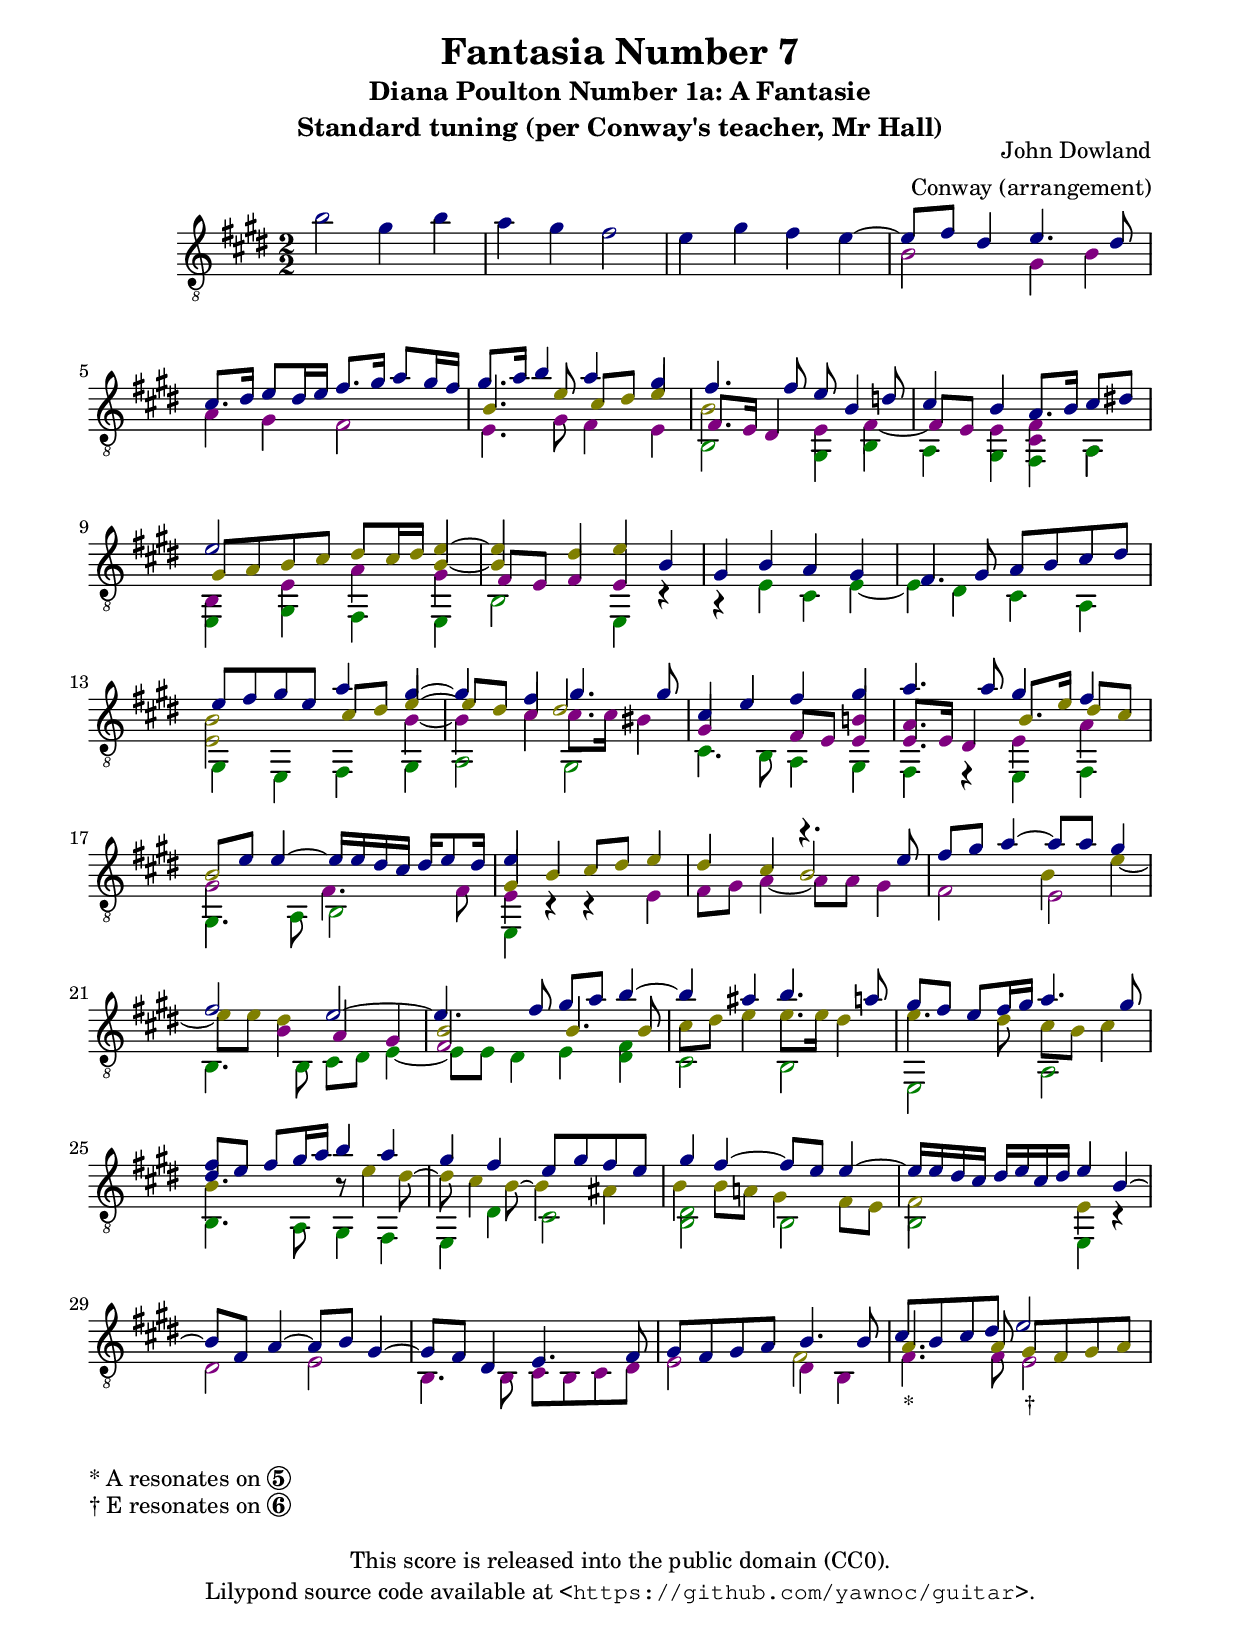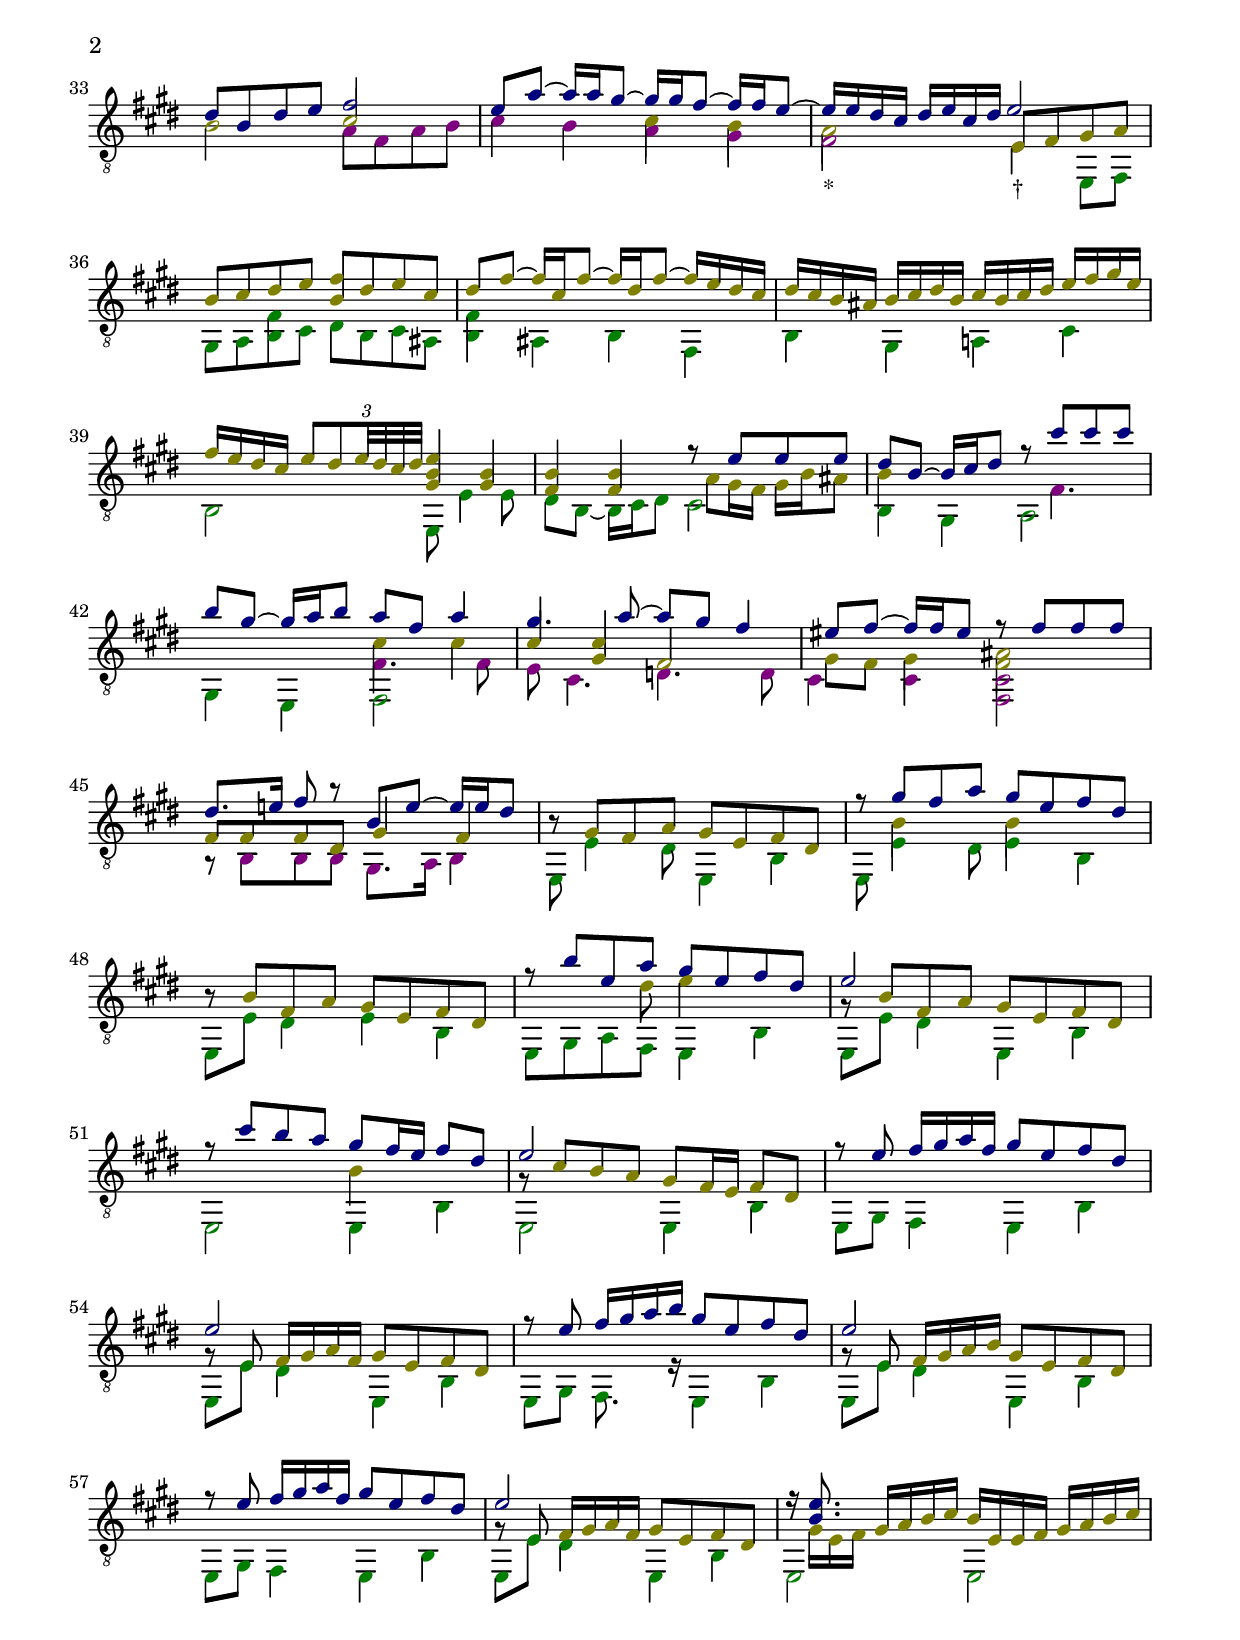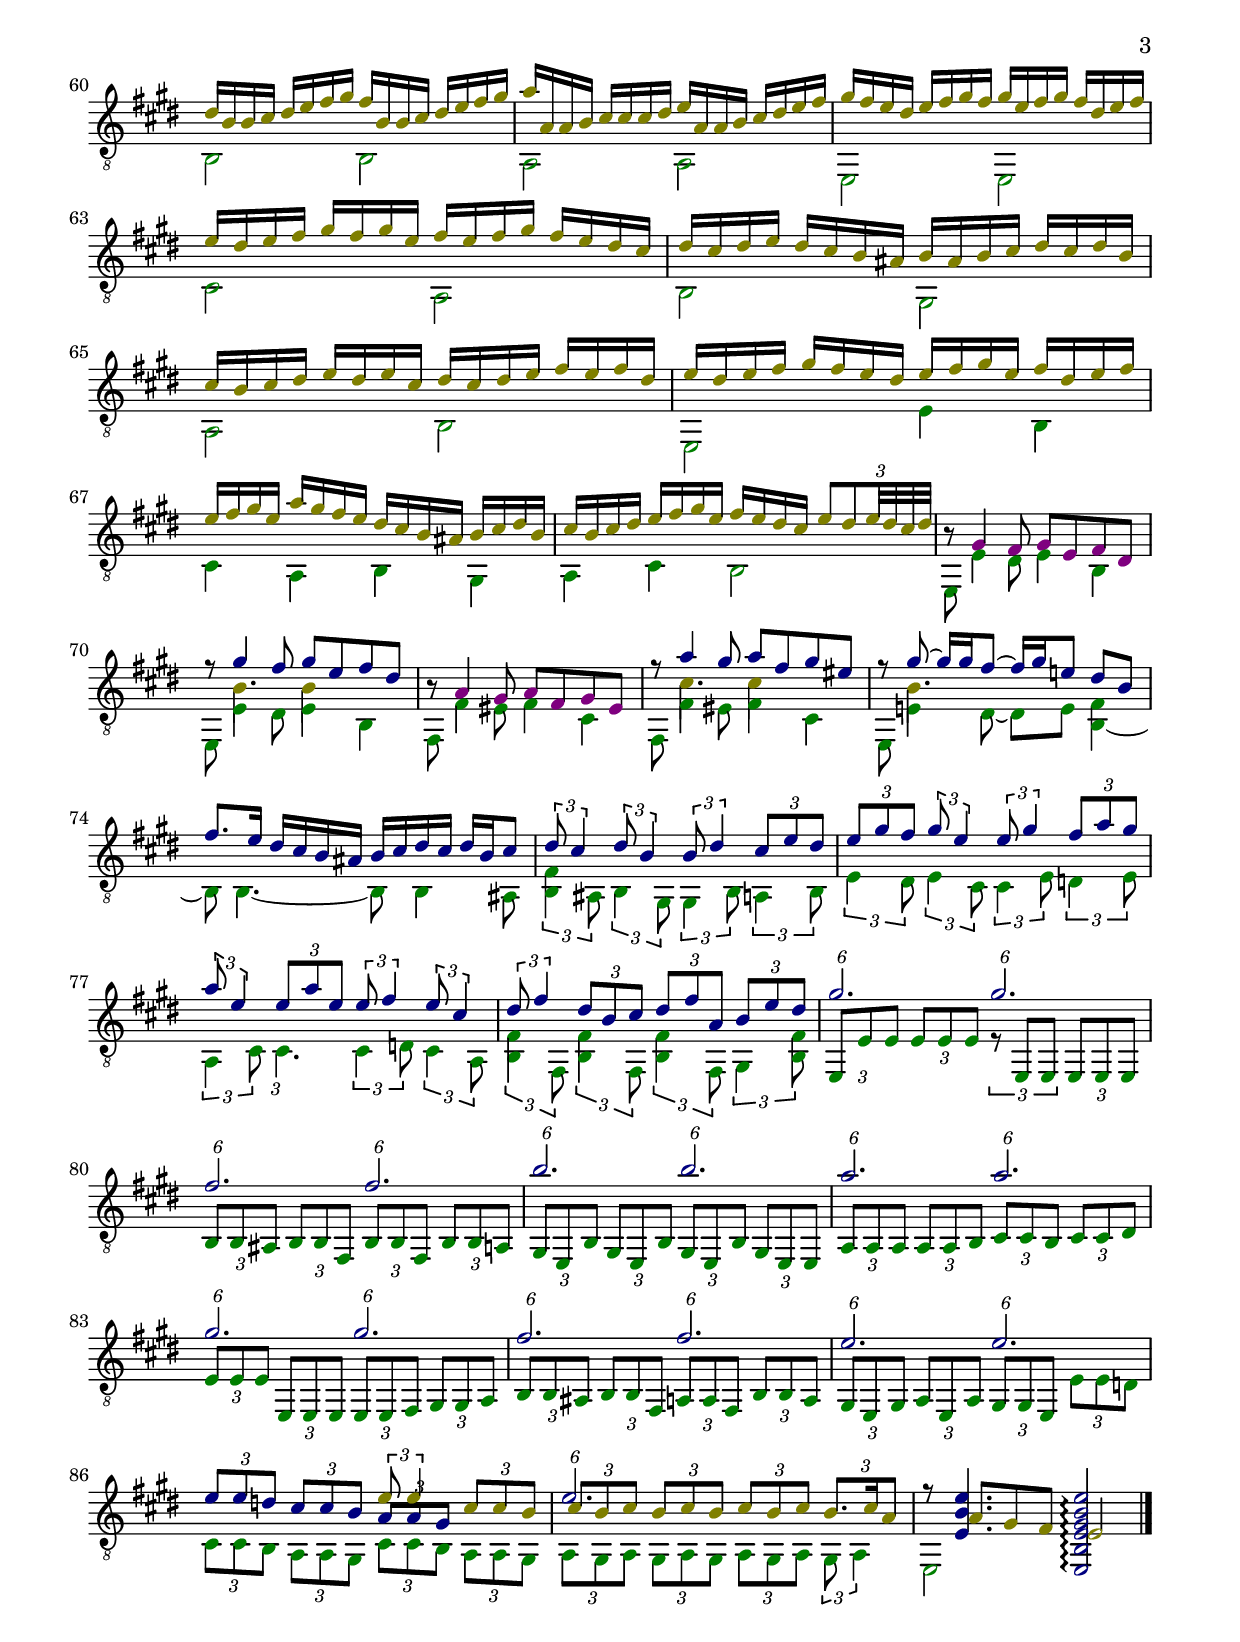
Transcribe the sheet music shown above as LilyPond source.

\version "2.18.2"


%%%%%%%%%%%%%%%%%%%%%%%%%%%%%%%%%%%%%%%%%%%%%%%%%%%%%%%%%%%%%%%%
% General
%%%%%%%%%%%%%%%%%%%%%%%%%%%%%%%%%%%%%%%%%%%%%%%%%%%%%%%%%%%%%%%%

\paper {
  top-margin = 1.5\cm
  left-margin = 1.5\cm
  right-margin = 1.5\cm
  bottom-margin = 1.5\cm
  ragged-last-bottom = ##f
  footnote-separator-markup = \markup { \vspace #1.5 }
}

globalSettings = {
  \accidentalStyle modern
  \compressFullBarRests
  \mergeDifferentlyHeadedOn
  \mergeDifferentlyDottedOn
  \numericTimeSignature
  \pointAndClickOff
  \override TextScript.extra-offset = #'(0 . 0.7)
  \override Score.FootnoteItem.annotation-line = ##f
}

origin-url = "https://github.com/yawnoc/guitar"

\header {
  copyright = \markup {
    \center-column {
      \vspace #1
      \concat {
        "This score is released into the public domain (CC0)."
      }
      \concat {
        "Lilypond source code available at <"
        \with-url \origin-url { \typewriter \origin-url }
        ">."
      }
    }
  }
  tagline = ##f
}

triplet = #(define-music-function
  (parser location music) (ly:music?)
  #{
    \tuplet 3/2 { $music }
  #}
)

tripletDuple = #(define-music-function
  (parser location music) (ly:music?)
  #{
    \tuplet 6/4 { $music }
  #}
)

overrideBeamedStemLengths = #(define-scheme-function
  (parser location lengths) (list?)
  #{
    \override Stem.details.beamed-lengths = $lengths
  #}
)
revertBeamedStemLengths = { \revert Stem.details.beamed-lengths }

overrideBeamVerticalPositions = #(define-scheme-function
  (parser location positions) (pair?)
  #{
    \override Beam.positions = $positions
  #}
)

%%%%%%%%%%%%%%%%%%%%%%%%%%%%%%%%%%%%%%%%%%%%%%%%%%%%%%%%%%%%%%%%
% Semantic bar lines
%%%%%%%%%%%%%%%%%%%%%%%%%%%%%%%%%%%%%%%%%%%%%%%%%%%%%%%%%%%%%%%%

barLineGoto = { \bar "||" }
barLineKeyChange = { \bar "||" }
barLineEnd = { \bar "|." }

%%%%%%%%%%%%%%%%%%%%%%%%%%%%%%%%%%%%%%%%%%%%%%%%%%%%%%%%%%%%%%%%
% Guitar notation
%%%%%%%%%%%%%%%%%%%%%%%%%%%%%%%%%%%%%%%%%%%%%%%%%%%%%%%%%%%%%%%%

stringNumbersAbove = { \set stringNumberOrientations = #'(up) }
stringNumbersBelow = { \set stringNumberOrientations = #'(down) }

fingeringAbove = { \set fingeringOrientations = #'(up) }
fingeringBelow = { \set fingeringOrientations = #'(down) }
fingeringAleft = { \set fingeringOrientations = #'(left) }
fingeringAright = { \set fingeringOrientations = #'(right) }

startGraceMusic = {
  <>(
  \override Fingering.font-size = -6
}
stopGraceMusic = {
  \revert Fingering.font-size
  <>)
}

overrideHorizontalShift = #(define-scheme-function
  (parser location distance) (number?)
  #{
    \override NoteColumn.force-hshift = $distance
  #}
)
revertHorizontalShift = { \revert NoteColumn.force-hshift }

barreSpan = #(define-music-function
  (parser location label offsetPair music)
  (string? (pair? (cons 0 0)) ly:music?)
  (let
    (
      (elements (extract-named-music music '(NoteEvent EventChord)))
    )
    (if
      (pair? elements)
      (let
        (
          (first-element (first elements))
          (last-element (last elements))
        )
        (set!
          (ly:music-property first-element 'articulations)
          (cons
            (make-music 'TextSpanEvent 'span-direction -1)
            (ly:music-property first-element 'articulations)
          )
        )
        (set!
          (ly:music-property last-element 'articulations)
          (cons
            (make-music 'TextSpanEvent 'span-direction 1)
            (ly:music-property last-element 'articulations)
          )
        )
      )
    )
  )
  #{
    \once \override TextSpanner.font-shape = #'upright
    \once \override TextSpanner.style = #'line
    \once \override TextSpanner.extra-offset = #offsetPair
    \once \override TextSpanner.bound-details = #`(
      (left
        (text . ,#{ \markup { \raise #-0.7 { #label \hspace #0.7 }} #})
        (Y . 0)
        (padding . -0.8)
        (attach-dir . -2)
      )
      (right
        (text . ,#{ \markup { \draw-line #'(0 . -1.3) } #}) ;; draw hook
        (Y . 0)
        (padding . -0.5)
        (attach-dir . 2)
      )
    )
    \once \override TextSpanner #'after-line-breaking = #(lambda (grob)
      (let*
        (
          (originalGrob (ly:grob-original grob))
          (splitGrobs (ly:spanner-broken-into originalGrob))
        )
        (if
          (and
            (>= (length splitGrobs) 2)
            (not (eq? (car (last-pair splitGrobs)) grob))
          )
          (begin
            (ly:grob-set-nested-property! grob
              '(bound-details right text)
              #{ \markup { \draw-line #'(0 . 0) } #} ;; suppress draw hook
            )
            (ly:grob-set-property! grob
              'extra-offset
              (cons
                (car offsetPair)
                (+ (cdr offsetPair) 0.7) ;; correction for suppressed hook
              )
            )
            (ly:grob-set-nested-property! grob
              '(bound-details right padding)
              #'-3 ;; increase spanner length
            )
          )
        )
      )
    )
    $music
  #}
)

barre = #(define-scheme-function
  (parser location label) (string?)
  #{
    \markup {
      \center-align {
        \hspace #0.7
        $label
      }
    }
  #}
)

nudgeNextBarre = #(define-scheme-function
  (parser location distance) (number?)
  #{
    \once \override TextScript.X-offset = $distance
  #}
)

position = #(define-scheme-function
  (parser location label) (string?)
  #{
    \markup {
      \center-align {
        \hspace #0.5
        $label
      }
    }
  #}
)

#(define-markup-command
  (markupString layout properties stringNumber) (markup?)
  (interpret-markup layout properties
    #{
      \markup \circle { \bold #stringNumber }
    #}
  )
)

#(define-markup-command
  (resonatesOn layout properties note stringNumber) (markup? markup?)
  (interpret-markup layout properties
    #{
      \markup { #note "resonates on" \markupString #stringNumber }
    #}
  )
)

%%%%%%%%%%%%%%%%%%%%%%%%%%%%%%%%%%%%%%%%%%%%%%%%%%%%%%%%%%%%%%%%
% Goto statements
%%%%%%%%%%%%%%%%%%%%%%%%%%%%%%%%%%%%%%%%%%%%%%%%%%%%%%%%%%%%%%%%

overrideGotoVisibility = {
  \once \override Score.RehearsalMark #'break-visibility = #'#(#t #t #f)
}

makeGotoMark = #(define-scheme-function
  (parser location label) (string?)
  #{
    \mark \markup { \small \italic $label }
  #}
)

simultaneousMarkSeparator = {
  \cadenzaOn
    s1073741824 % stupid, but works
  \cadenzaOff
}

coda = {
  \overrideGotoVisibility
  \mark \markup { \musicglyph #"scripts.coda" }
}

fine = {
  \overrideGotoVisibility
  \makeGotoMark Fine
}

dcAlCoda = {
  \overrideGotoVisibility
  \makeGotoMark "D.C. al Coda"
}

dcAlFine = {
  \overrideGotoVisibility
  \makeGotoMark "D.C. al Fine"
}

toCoda = {
  \overrideGotoVisibility
  \makeGotoMark "to Coda"
}



\header {
  title = "Fantasia Number 7"
  subtitle = \markup {
    \center-column {
      "Diana Poulton Number 1a: A Fantasie"
      "Standard tuning (per Conway's teacher, Mr Hall)"
    }
  }
  composer = "John Dowland"
  arranger = "Conway (arrangement)"
}


initialSignatures = {
  \clef "treble_8"
  \key e \major
  \time 2/2
  \set Timing.beamExceptions = #'()
  \set Timing.baseMoment = #(ly:make-moment 1/4)
  \set Timing.beatStructure = #'(1 1 1 1)
  \set Timing.beamExceptions = #'(
    (
      end
        .
      (
        ((1 . 8) . (4 4)) ;; quavers by fours
        ((1 . 12) . (3 3 3 3)) ;; anything shorter by beat
      )
    )
  )
}


highVoiceMusic = {
  
  \override NoteHead.color = #darkblue
  
  % Main theme high
  \barNumberCheck #1
  \relative c'' {
    \stemDown
    b2 gis4 b |
    a gis fis2 |
    e4 gis fis e~ |
    \stemUp
    e8 fis dis4 e4. dis8 |
    cis8. dis16 e8 dis16 e fis8. gis16 a8 gis16 fis |
    gis8. a16 b4 a gis |
    \once \overrideHorizontalShift #0.3 fis4. fis8 e8 b4 d8 |
    cis4 b a8. b16 cis8 dis |
    e2 s2 |
    s2 s4
  }
  
  % Main theme low
  \barNumberCheck #10
  \relative c' {
    b4 |
    gis b a gis |
    fis4. gis8 a b cis dis |
    e fis gis e a4 gis~ |
    gis
      \shiftOn
        \once \overrideHorizontalShift #0
        fis
      \shiftOff
      \once \overrideHorizontalShift #0.45 gis4. gis8 |
    cis,4 e fis gis |
    a4. a8 gis4 fis |
    b,8 e e4~ e16 e dis cis dis16 e8 dis16 |
    e4
  }
  
  % Tee-tee taa high
  \barNumberCheck #18
  \relative c'' {
    s4 s2 |
    s2 c4.\rest e,8 |
    fis8 gis a4~ a8 a gis4 |
    fis2 e2~ |
    \once \overrideHorizontalShift #-0.25 e4. fis8 gis8 a b4~ |
    b ais b4. a8 |
    gis8 fis e8 fis16 gis a4. gis8 |
    <fis dis>8 e fis8 gis16 a b4 a |
    gis fis e8 gis fis e |
    gis4 fis~ fis8 e e4~ |
    e16 e dis cis dis e cis dis e4
  }
  
  % Tee-tee taa low
  \barNumberCheck #28
  \relative c' {
    b4~ |
    b8 fis a4~ a8 b gis4~ |
    gis8 fis dis4 e4. fis8 |
    gis fis gis a b4. b8 |
    \shiftOn
    \overrideHorizontalShift #-0.45 cis b cis dis e2 |
    \revertHorizontalShift
    dis8 b dis e \once \overrideHorizontalShift #0 fis2 |
    \shiftOff
    e8 a~ a16 a gis8~ gis16 gis fis8~ fis16 fis e8~ |
    e16 e dis cis dis e cis dis
      \shiftOn
        \once \overrideHorizontalShift #-0.3 e2 |
      \shiftOff
  }
  
  % Ascending scale
  \barNumberCheck #36
  {
    s1 * 3 |
    s2
  }
  
  % Tee-tee-tee
  \barNumberCheck #39
  \relative c' {
    s2 |
    s2 r8 e e e |
    dis b~ b16 cis dis8 r8 cis' cis cis |
    b8 gis~ gis16 a b8 a8 fis a4 |
    gis4. a8~ a gis fis4 |
    eis8 fis~ fis16 fis eis8 r8 fis fis fis |
    dis8. e16 fis8 r b,8 e~ e16 e dis8 |
  }
  
  % Majestic theme
  \barNumberCheck #46
  \relative c'' {
    s1 |
    r8 gis fis a gis e fis dis |
    s1 |
    r8 b' e, a gis e fis dis |
    e2 s2 |
    r8 cis' b a gis8 fis16 e fis8 dis |
    e2 s2 |
    r8 e fis16 gis a fis gis8 e fis dis |
    e2 s2 |
    r8 e fis16 gis a b gis8 e fis dis |
    e2 s2 |
    r8 e fis16 gis a fis gis8 e fis dis |
    e2 s2 |
  }
  
  % Scale runs
  \barNumberCheck #59
  \relative c' {
    r16 <e b>8. s4 s2 |
    s1 * 9 |
  }
  
  % Majestic interlude
  \barNumberCheck #69
  \relative c'' {
    s1 |
    r8 gis4 fis8 gis e fis dis |
    s1 |
    r8 a'4 gis8 a fis gis eis |
    r8 gis~ gis16 gis fis8~ fis16 gis e8 dis b |
    fis'8. e16 dis cis b ais
      b16 cis dis cis dis b cis8 |
  }
  
  % Triplet runs
  \barNumberCheck #75
  \relative c' {
    \triplet { dis8 cis4 } \triplet { dis8 b4 }
      \triplet { b8 dis4 } \triplet { cis8 e dis } |
    \triplet { e8 gis fis } \triplet { gis8 e4 }
      \triplet { e8 gis4 } \triplet { fis8 a gis } |
    \triplet { a8 e4 } \triplet { e8 a e }
      \triplet { e8 fis4 } \triplet { e8 cis4 } |
    \triplet { dis8 fis4 } \triplet { dis8 b cis }
      \triplet { dis8 fis a, } \triplet { b e dis } |
    \tripletDuple { gis2. } \tripletDuple { gis } |
    \tripletDuple { fis } \tripletDuple { fis } |
    \tripletDuple { b } \tripletDuple { b } |
    \tripletDuple { a } \tripletDuple { a } |
    \tripletDuple { gis } \tripletDuple { gis } |
    \tripletDuple { fis } \tripletDuple { fis } |
    \tripletDuple { e } \tripletDuple { e } |
    \triplet { e8 e d } \triplet { cis cis b }
      \once \overrideBeamVerticalPositions #'(0.75 . 0.75)
      \triplet { a a gis } s4 |
    \tripletDuple { e'2. } s2 |
  }
  
  % Finishing chords
  \barNumberCheck #88
  \relative c {
    r8 <e b' e>4.
      <e, b' e gis b e>2 \arpeggio
      \barLineEnd
  }
  
}


lowVoiceMusic = {
  
  \override NoteHead.color = #darkgreen
  
  % Main theme high
  \barNumberCheck #1
  \relative c {
    s1 * 6 |
    b2 gis4 b |
    a gis fis a |
    e gis fis e |
    b'2 e,4
  }
  
  % Main theme low
  \barNumberCheck #10
  \relative c {
    r4 |
    r4 e cis e~ |
    e dis cis a |
    gis e fis gis |
    a2 gis |
    cis4. b8 a4 gis |
    fis r e fis |
    \shiftOn
    \overrideHorizontalShift #0
      gis4.
    \shiftOff
      a8 b2 |
    e,4
  }
  
  % Tee-tee taa high
  \barNumberCheck #18
  \relative c {
    s4 s4 s4 |
    s1 * 2 |
    b4. b8 cis8 dis e4~ |
    \once \overrideHorizontalShift #1 e8 e dis4 e4 <dis fis> |
    cis2 b |
    e, a |
    b4. a8 gis4 fis |
    e dis' cis2 |
    <b dis> b |
    b e,4
  }
  
  % Tee-tee taa low
  \barNumberCheck #28
  \relative c {
    r4 |
    s1 * 6 |
    s2
  }
  
  % Ascending scale
  \barNumberCheck #35
  \relative c, {
    s4 e8 fis |
    gis a <b fis'> cis dis b cis ais |
    <b fis'>4 ais b fis |
    b gis a cis |
    b2
  }
  
  % Tee-tee-tee
  \barNumberCheck #39
  \relative c, {
    e8 e'4 e8 |
    dis8 b~ b16 cis dis8 cis2 |
    b4 gis a2 |
    gis4 e fis2 |
    s1 * 3 |
  }
  
  % Majestic theme
  \barNumberCheck #46
  \relative c, {
    e8 e'4 dis8 e,4 b' |
    e,8 e'4 dis8 e4 b |
    e,8 e' dis4 e b |
    e,8 gis a fis e4 b' |
    e,8 e' dis4 e, b' |
    e,2 e4 b' |
    e,2 e4 b' |
    e,8 gis fis4 e b' |
    e,8 e' dis4 e, b' |
    e,8[ gis] fis8. r16 e4 b' |
    e,8 e' dis4 e, b' |
    e,8 gis fis4 e b' |
    e,8 e' dis4 e, b' |
  }
  
  % Scale runs
  \barNumberCheck #59
  \relative c, {
    e2 e |
    b' b |
    a a |
    e e |
    cis' a |
    b gis |
    a b |
    e, e'4 b |
    cis a b gis |
    a cis b2 |
  }
  
  % Majestic interlude
  \barNumberCheck #69
  \relative c, {
    e8 e'4 dis8 e4 b |
    e,8 e'4 dis8 e4 b |
    fis8 fis'4 eis8 fis4 cis |
    fis,8 fis'4 eis8 fis4 cis |
    e,8 e'4 dis8~ dis e <b~ fis'>4 |
    b8 b4.~ b8 b4 ais8 |
  }
  
  % Triplet runs
  \barNumberCheck #75
  \relative c {
    \triplet { <b fis'>4 ais8 } \triplet { b4 gis8 }
      \triplet { gis4 b8 } \triplet { a4 b8 } |
    \triplet { e4 dis8 } \triplet { e4 cis8 }
      \triplet { cis4 e8 } \triplet { d4 e8 } |
    \triplet { a,4 cis8 } \triplet { cis4. }
      \triplet { cis4 d8 } \triplet { cis4 a8 } |
    \triplet { <b fis'>4 fis8 } \triplet { <b fis'>4 fis8 }
      \triplet { <b fis'>4 fis8 } \triplet { gis4 <b fis'>8 } |
    \shiftOn
    \stemUp
    \triplet { e,8 e' e } \triplet { e e e }
      \triplet { r e, e } \triplet { e e e } |
    \triplet { b' b ais } \triplet { b b fis }
      \triplet { b b fis } \triplet { b b a } |
    \triplet { gis e b' } \triplet { gis e b' }
      \triplet { gis e b' } \triplet { gis e e } |
    \triplet { a a a } \triplet { a a b }
      \triplet { cis cis b } \triplet { cis cis dis } |
    \triplet { e e e } \triplet { e, e e }
      \triplet { e e fis } \triplet { gis gis a } |
    \triplet { b b ais } \triplet { b b fis }
      \triplet { a a fis } \triplet { b b a } |
    \triplet { gis e gis } \triplet { a e a }
      \triplet { gis gis e }
    \stemDown
    \shiftOff
      \triplet { e' e d } |
    \triplet { cis cis b } \triplet { a a gis }
      \triplet { cis cis b } \triplet { a a gis } |
    \triplet { a gis a } \triplet { gis a gis }
      \triplet { a gis a } \triplet { gis8 a4 } |
  }
  
  % Finishing chords
  \barNumberCheck #88
  \relative c, {
    e2 s2 |
  }
  
}


upperMiddleVoiceMusic = {
  
  \override NoteHead.color = #darkyellow
  
  % Main theme high
  \barNumberCheck #1
  \relative c' {
    s1 * 5 |
    \once \overrideHorizontalShift #0.4 b4. e8
      cis8 dis
      \once \overrideHorizontalShift #0 e4 |
    \stemDown
    \once \overrideHorizontalShift #0 b2 s2 |
    \stemUp
    s1 |
    gis8 a b cis dis8 cis16 \shiftOff dis <e~ b_~>4 |
    <e b> dis e
    \shiftOn
  }
  
  % Main theme low
  \barNumberCheck #10
  \relative c' {
    s4 |
    s1 * 2 |
    \stemDown
    <b e,>2
    \stemUp
      cis8 dis \once \overrideHorizontalShift #0 e4~ |
    e8 dis
      \shiftOff cis4 \shiftOn
      \once \overrideHorizontalShift #-0.75 dis2 |
    s1 |
    s2 \stemUp b8. e16 dis8 cis |
      \shiftOff
      \stemDown
        \once \hide Stem b2
      \stemUp
      \shiftOn
      s2 |
    \once \overrideHorizontalShift #0 gis4
  }
  
  % Tee-tee taa high
  \barNumberCheck #18
  \relative c' {
    b4 cis8 dis e4 |
    dis4 cis b2 |
    \stemDown
    s2 b4 e_~ |
    \once \overrideHorizontalShift #0.9 e8 e
      \once \overrideHorizontalShift #0 dis4 s2 |
    \once \overrideHorizontalShift #0
    \once \hide Stem
      b2
    \stemUp
      b4. b8 |
    \stemDown
    \overrideHorizontalShift #0
    cis8 dis e4 e8. e16 dis4 |
    e4. dis8
      \once \overrideBeamVerticalPositions #'(-2.4 . -2.6) cis8 b
      cis4 |
    b4. s8 b8\rest e4 dis8~ |
    dis8 cis4 b8~
    \revertHorizontalShift
      b4 ais |
    b4 b8 a gis4 fis8 e |
    \overrideHorizontalShift #0
    fis2 e4
    \revertHorizontalShift
    \stemUp
  }
  
  % Tee-tee taa low
  \barNumberCheck #28
  \relative c {
    s4 |
    s1 * 2 |
    s2 \stemDown fis2 \stemUp |
    \shiftOff
    \footnote "*" #'(0 . -4) \markup { "*" \resonatesOn A 5 }
    a4. a8 gis fis gis a |
    \stemDown b2 \stemUp cis |
    \shiftOn
    s2
      \stemDown
      \overrideHorizontalShift #0
      cis4 b |
    \footnote "*" #'(0 . -4) \markup { }
    a2
      \stemUp
      \revertHorizontalShift
  }
  
  % Ascending scale
  \barNumberCheck #35
  \relative c {
    \shiftOff
    e8 fis gis a |
    b cis dis e <fis b,> dis e cis |
    dis fis~ fis16 cis fis8~ fis16 dis fis8~ fis16 e dis cis |
    dis cis b ais b cis dis b cis b cis dis e fis gis e |
    fis e dis cis \triplet { e8 dis e32 dis cis dis } <e b gis>4
    \shiftOn
  }
  
  % Tee-tee-tee
  \barNumberCheck #39
  \relative c' {
    <b gis>4 |
    <b fis> <b fis>
      \stemDown
      \once \overrideHorizontalShift #1.3
      a8 gis16 fis gis16 b ais8 |
    \once \overrideHorizontalShift #0 b4 s4 s2 |
    s2
      \overrideHorizontalShift #0
      \shiftOnn cis4
      \shiftOn cis |
      \stemUp
    cis <cis gis> fis,2 |
    \shiftOff
    \stemDown
    gis8 fis gis4 <ais fis>2 |
    \stemUp
    \shiftOn
    \once \overrideBeamVerticalPositions #'(0 . 0)
    fis8 fis fis dis
      \revertHorizontalShift
      gis4 fis |
  }
  
  % Majestic theme
  \barNumberCheck #46
  \relative c' {
    b8\rest gis fis a gis e fis dis |
    \overrideHorizontalShift #0
    \stemDown s8 b'4 s8 b4 s4 \stemUp |
    \revertHorizontalShift
    b8\rest b8 fis a gis e fis dis |
    \overrideHorizontalShift #0
    \stemDown s4. dis'8 e4 s4 \stemUp |
    \revertHorizontalShift
    g,8\rest b8 fis a gis e fis dis |
    s2
      \stemDown
        \once \overrideHorizontalShift #0 b'4
      \stemUp
      s4 |
    g8\rest cis b a gis8 fis16 e fis8 dis |
    s1 |
    g8\rest e fis16 gis a fis gis8 e fis dis |
    s1 |
    g8\rest e fis16 gis a b gis8 e fis dis |
    s1 |
    g8\rest e fis16 gis a fis gis8 e fis dis |
  }
  
  % Scale runs
  \barNumberCheck #59
  \relative c' {
    s16 \stemDown gis e fis \stemUp gis a b cis
      b e, e fis gis a b cis |
    dis b b cis dis e fis gis
      fis b, b cis dis e fis gis |
    a a, a b cis cis cis dis
      e a, a b cis dis e fis |
    gis fis e dis e fis gis fis
      gis e fis gis fis dis e fis |
    e dis e fis gis fis gis e
      fis e fis gis fis e dis cis |
    dis cis dis e dis cis b ais
      b ais b cis dis cis dis b |
    cis b cis dis e dis e cis
      dis cis dis e fis e fis dis |
    e dis e fis gis fis e dis
      e fis gis e
      fis dis e fis |
    e fis gis e
      a gis fis e
      dis cis b ais
      b cis dis b |
    cis b cis dis
      e fis gis e
      fis e dis cis
      \triplet { e8 dis e32 dis cis dis } |
  }
  
  % Majestic interlude
  \barNumberCheck #69
  \relative c' {
    \overrideHorizontalShift #0
    \stemDown
    s1 |
    s8 b4. b4 s4 |
    s1 |
    s8 cis4. cis4 s4 |
    s8 b4. s2 |
    s1 |
    \stemUp
    \revertHorizontalShift
  }
  
  % Triplet runs
  \barNumberCheck #75
  \relative c' {
    s1 * 11 |
    s2
      \overrideHorizontalShift #0
      \triplet { e8 e4 }
      \revertHorizontalShift
      \triplet { cis8 cis b } |
    \triplet { cis b cis } \triplet { b cis b }
      \triplet { cis b cis } \triplet { b8. cis16 a8 } |
  }
  
  % Finishing chords
  \barNumberCheck #88
  \relative c' {
    s8 a gis fis e2 |
  }
  
}


lowerMiddleVoiceMusic = {
  
  \override NoteHead.color = #darkmagenta
  
  % Main theme high
  \barNumberCheck #1
  \relative c' {
    s1 * 3 |
    \shiftOff
    b2 gis4 b |
    a gis fis2 |
    \once \overrideHorizontalShift #0.3 e4. gis8 fis4 e |
    \shiftOn
    \stemUp
    \overrideBeamedStemLengths #'(3)
    fis8. e16 dis4 \stemDown
    \revertBeamedStemLengths
      \overrideHorizontalShift #0 e4 fis~ |
      \revertHorizontalShift
    \stemUp
    fis8 e \stemDown
      \overrideHorizontalShift #0 e4 <cis fis>4 a |
    b e a gis |
      \revertHorizontalShift
    \stemUp
    fis8 e
      \overrideHorizontalShift #0 fis4 e
      \revertHorizontalShift
    \stemDown
  }
  
  % Main theme low
  \barNumberCheck #10
  \relative c {
    s4 |
    s1 * 2 |
    s2 s4 \overrideHorizontalShift #0 b'4~ |
    b \revertHorizontalShift
      \shiftOff cis \shiftOn
      \once \overrideHorizontalShift #0.3
        cis8. cis16
      bis4 |
    \stemUp
    \once \overrideHorizontalShift #0 gis4 s4
      \once \overrideHorizontalShift #0 fis8 e
      \once \overrideHorizontalShift #0 <e b'>4 |
    \once \overrideHorizontalShift #0 <e a>8. e16 dis4
      \stemDown
      \overrideHorizontalShift #0 e4 a |
      \revertHorizontalShift
    \shiftOnn
      \once \overrideHorizontalShift #0 gis2
    \shiftOn
      fis4. fis8 |
    \once \overrideHorizontalShift #0 e4
  }
  
  % Tee-tee taa high
  \barNumberCheck #18
  \relative c {
    \shiftOff
    r4 r e |
    fis8 gis a4~ a8 a gis4 |
    fis2 e |
    \shiftOn
    \stemUp
    s4
      \once \overrideHorizontalShift #0
      \once \hide Stem
        b'
      a gis |
    \once \overrideHorizontalShift #0 fis2 s2 |
    \stemDown
    s1 * 5 |
    s2 s4
  }
  
  % Tee-tee taa low
  \barNumberCheck #28
  \relative c {
    s4 |
    \shiftOff
    dis2 e |
    b4. b8 cis b cis dis |
    e2 dis4 b |
    fis'4. fis8
      \footnote "†" #'(0 . -2.5) \markup { "†" \resonatesOn E 6 }
      e2 |
    s2 a8 fis a b |
    cis4 b a gis |
    fis2
      \footnote "†" #'(0 . -2.5) \markup { }
      e4
    \shiftOn
  }
  
  % Ascending scale
  \barNumberCheck #35
  {
    s4 |
    s1 * 3 |
    s2
  }
  
  % Tee-tee-tee
  \barNumberCheck #39
  \relative c {
    s2 |
    s1 |
    s2 s8 fis4. |
    s2 \once \overrideHorizontalShift #0 fis4. fis8 |
    e8 cis4. d4. d8 |
    \once \overrideHorizontalShift #-1.3 cis4
    \overrideHorizontalShift #0
    cis <cis fis,>2 |
    \revertHorizontalShift
    r8 b b b gis8. a16 b4 |
  }
  
  % Majestic theme
  \barNumberCheck #46
  {
    s1 * 13 |
  }
  
  % Scale runs
  \barNumberCheck #59
  {
    s1 * 10 |
  }
  
  % Majestic interlude
  \barNumberCheck #69
  \relative c' {
    \stemUp
    b8\rest gis4 fis8 gis e fis dis |
    s1 |
    b'8\rest a4 gis8 a fis gis eis |
    s1 * 3 |
    \stemDown
  }
  
}


allMusic = {
  \new Staff \with {
    midiInstrument = #"acoustic guitar (nylon)"
  }
  \globalSettings
  \initialSignatures
  <<
    << \highVoiceMusic >>
      \\
    << \lowVoiceMusic >>
      \\
    << \upperMiddleVoiceMusic >>
      \\
    << \lowerMiddleVoiceMusic >>
  >>
}


\score {
  \allMusic
}

\score {
  \allMusic
  \midi { }
}
